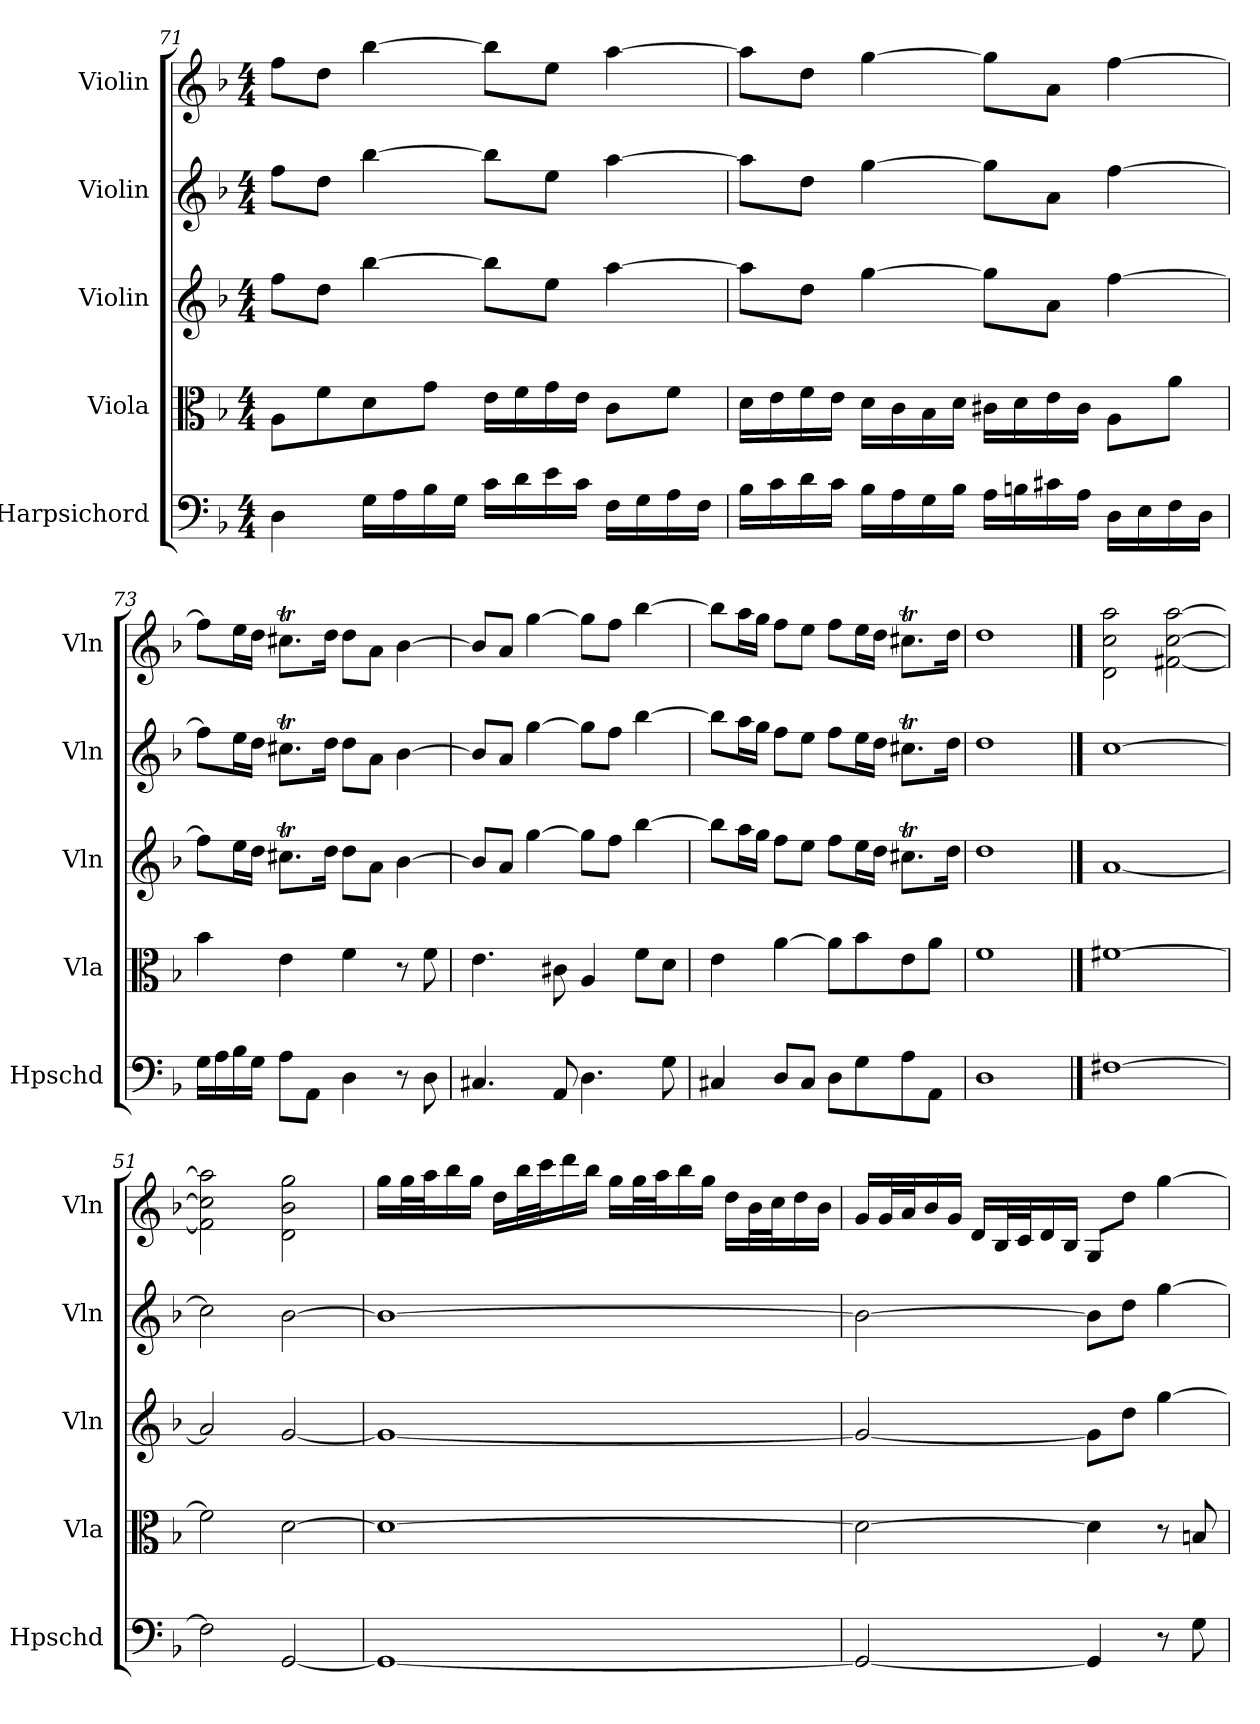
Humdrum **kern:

**kern	**kern	**kern	**kern	**kern
*part5	*part4	*part3	*part2	*part1
*staff5	*staff4	*staff3	*staff2	*staff1
*I"Harpsichord	*I"Viola	*I"Violin	*I"Violin	*I"Violin
*I'Hpschd	*I'Vla	*I'Vln	*I'Vln	*I'Vln
*clefF4	*clefC3	*clefG2	*clefG2	*clefG2
*k[b-]	*k[b-]	*k[b-]	*k[b-]	*k[b-]
*d:	*d:	*d:	*d:	*d:
*M4/4	*M4/4	*M4/4	*M4/4	*M4/4
=71	=71	=71	=71	=71
4D\	8A\L	8ff\L	8ff\L	8ff\L
.	8f\	8dd\J	8dd\J	8dd\J
16G\LL	8d\	[4bb-\	[4bb-\	[4bb-\
16A\	.	.	.	.
16B-\	8g\J	.	.	.
16G\JJ	.	.	.	.
16c\LL	16e\LL	8bb-\L]	8bb-\L]	8bb-\L]
16d\	16f\	.	.	.
16e\	16g\	8ee\J	8ee\J	8ee\J
16c\JJ	16e\JJ	.	.	.
16F\LL	8c\L	[4aa\	[4aa\	[4aa\
16G\	.	.	.	.
16A\	8f\J	.	.	.
16F\JJ	.	.	.	.
=72	=72	=72	=72	=72
16B-\LL	16d\LL	8aa\L]	8aa\L]	8aa\L]
16c\	16e\	.	.	.
16d\	16f\	8dd\J	8dd\J	8dd\J
16c\JJ	16e\JJ	.	.	.
16B-\LL	16d\LL	[4gg\	[4gg\	[4gg\
16A\	16c\	.	.	.
16G\	16B-\	.	.	.
16B-\JJ	16d\JJ	.	.	.
16A\LL	16c#X\LL	8gg\L]	8gg\L]	8gg\L]
16Bn\	16d\	.	.	.
16c#X\	16e\	8a\J	8a\J	8a\J
16A\JJ	16c#\JJ	.	.	.
16D\LL	8A\L	[4ff\	[4ff\	[4ff\
16E\	.	.	.	.
16F\	8a\J	.	.	.
16D\JJ	.	.	.	.
=73	=73	=73	=73	=73
16G\LL	4b-\	8ff\L]	8ff\L]	8ff\L]
16A\	.	.	.	.
16B-\	.	16ee\L	16ee\L	16ee\L
16G\JJ	.	16dd\JJ	16dd\JJ	16dd\JJ
8A\L	4e\	8.cc#Xt\L	8.cc#Xt\L	8.cc#Xt\L
8AA\J	.	.	.	.
.	.	16dd\Jk	16dd\Jk	16dd\Jk
4D\	4f\	8dd\L	8dd\L	8dd\L
.	.	8a\J	8a\J	8a\J
8r	8r	[4b-\	[4b-\	[4b-\
8D\	8f\	.	.	.
=74	=74	=74	=74	=74
4.C#X/	4.e\	8b-/L]	8b-/L]	8b-/L]
.	.	8a/J	8a/J	8a/J
.	.	[4gg\	[4gg\	[4gg\
8AA/	8c#X\	.	.	.
4.D\	4A/	8gg\L]	8gg\L]	8gg\L]
.	.	8ff\J	8ff\J	8ff\J
.	8f\L	[4bb-\	[4bb-\	[4bb-\
8G\	8d\J	.	.	.
=75	=75	=75	=75	=75
4C#X/	4e\	8bb-\L]	8bb-\L]	8bb-\L]
.	.	16aa\L	16aa\L	16aa\L
.	.	16gg\JJ	16gg\JJ	16gg\JJ
8D/L	[4a\	8ff\L	8ff\L	8ff\L
8C#/J	.	8ee\J	8ee\J	8ee\J
8D\L	8a\L]	8ff\L	8ff\L	8ff\L
8G\	8b-\	16ee\L	16ee\L	16ee\L
.	.	16dd\JJ	16dd\JJ	16dd\JJ
8A\	8e\	8.cc#Xt\L	8.cc#Xt\L	8.cc#Xt\L
8AA\J	8a\J	.	.	.
.	.	16dd\Jk	16dd\Jk	16dd\Jk
=76	=76	=76	=76	=76
1D\	1f\	1dd\	1dd\	1dd\
==50	==50	==50	==50	==50
[1F#X\	[1f#X\	[1a/	[1cc\	2d\ 2cc\ 2aa\
.	.	.	.	[2f#X\ [2cc\ [2aa\
=51	=51	=51	=51	=51
2F#\]	2f#\]	2a/]	2cc\]	2f#]\ 2cc]\ 2aa]\
[2GG/	[2d\	[2g/	[2b-\	2d\ 2b-\ 2gg\
=52	=52	=52	=52	=52
1GG/_	1d\_	1g/_	1b-\_	16gg\LL
.	.	.	.	32gg\L
.	.	.	.	32aa\J
.	.	.	.	16bb-\
.	.	.	.	16gg\JJ
.	.	.	.	16dd\LL
.	.	.	.	32bb-\L
.	.	.	.	32ccc\J
.	.	.	.	16ddd\
.	.	.	.	16bb-\JJ
.	.	.	.	16gg\LL
.	.	.	.	32gg\L
.	.	.	.	32aa\J
.	.	.	.	16bb-\
.	.	.	.	16gg\JJ
.	.	.	.	16dd\LL
.	.	.	.	32b-\L
.	.	.	.	32cc\J
.	.	.	.	16dd\
.	.	.	.	16b-\JJ
=53	=53	=53	=53	=53
2GG/_	2d\_	2g/_	2b-\_	16g/LL
.	.	.	.	32g/L
.	.	.	.	32a/J
.	.	.	.	16b-/
.	.	.	.	16g/JJ
.	.	.	.	16d/LL
.	.	.	.	32B-/L
.	.	.	.	32c/J
.	.	.	.	16d/
.	.	.	.	16B-/JJ
4GG/]	4d\]	8g\L]	8b-\L]	8G/L
.	.	8dd\J	8dd\J	8dd\J
8r	8r	[4gg\	[4gg\	[4gg\
8G\	8Bn/	.	.	.
=	=	=	=	=
*-	*-	*-	*-	*-
